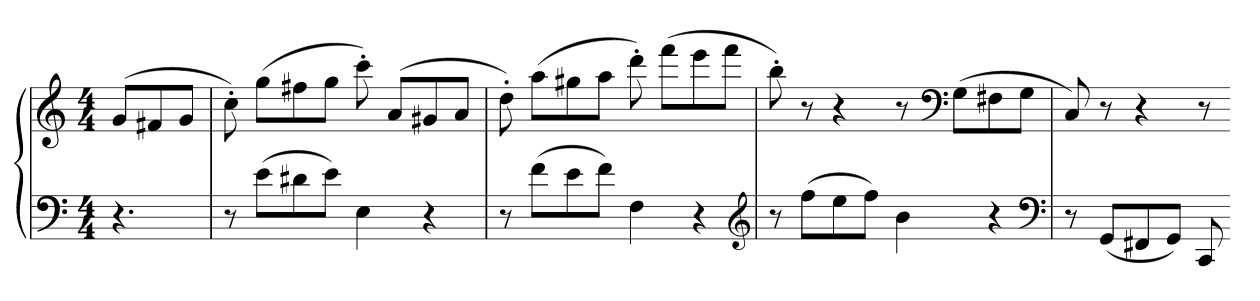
**kern	**kern
*part1	*part1
*staff2	*staff1
*clefF4	*clefG2
*k[]	*k[]
*C:	*C:
*M4/4	*M4/4
=	=
4.r	(8gL
.	8f#X
.	8gJ
=	=
8r	8cc')
(8eL	(8ggL
8d#X	8ff#X
8eJ)	8ggJ
4E	8ccc')
.	(8aL
4r	8g#X
.	8aJ
=	=
8r	8dd')
(8fL	(8aaL
8e	8gg#X
8fJ)	8aaJ
4F	8ddd')
.	(8fffL
4r	8eee
.	8fffJ
*clefG2	*
=	=
8r	8bb')
(8ffL	8r
8ee	4r
8ffJ)	.
4b	8r
*	*clefF4
.	(8GL
4r	8F#X
.	8GJ
*clefF4	*
=	=
8r	8C)
(8GGL	8r
8FF#X	4r
8GGJ)	.
8CC	8r
=-	=-
*-	*-
